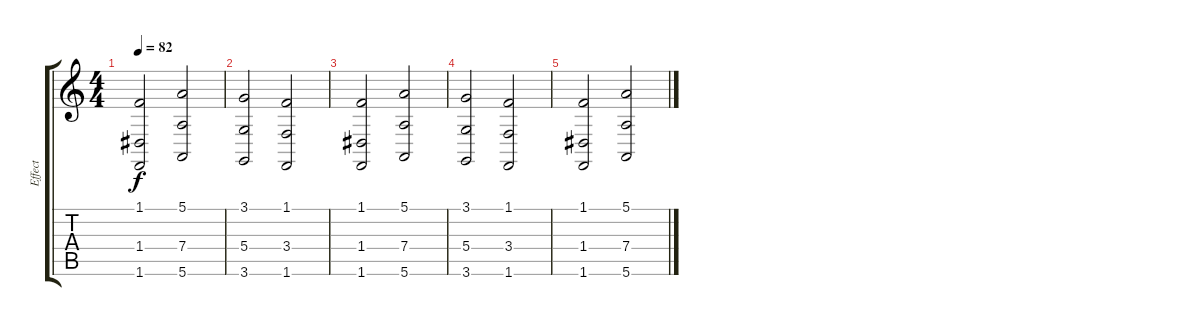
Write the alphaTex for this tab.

\track ("Effect" "Effect") {instrument voiceoohs}
\staff {score tabs}
\tuning (E4 B3 G3 D3 A2 E2) {hide}
\ts (4 4)
\tempo 82
\clef g2
\ks c
(1.1 1.4 1.6).2{dy f} (5.1 7.4 5.6).2 |
(3.1 5.4 3.6).2 (1.1 3.4 1.6).2 |
(1.1 1.4 1.6).2 (5.1 7.4 5.6).2 |
(3.1 5.4 3.6).2 (1.1 3.4 1.6).2 |
(1.1 1.4 1.6).2 (5.1 7.4 5.6).2
